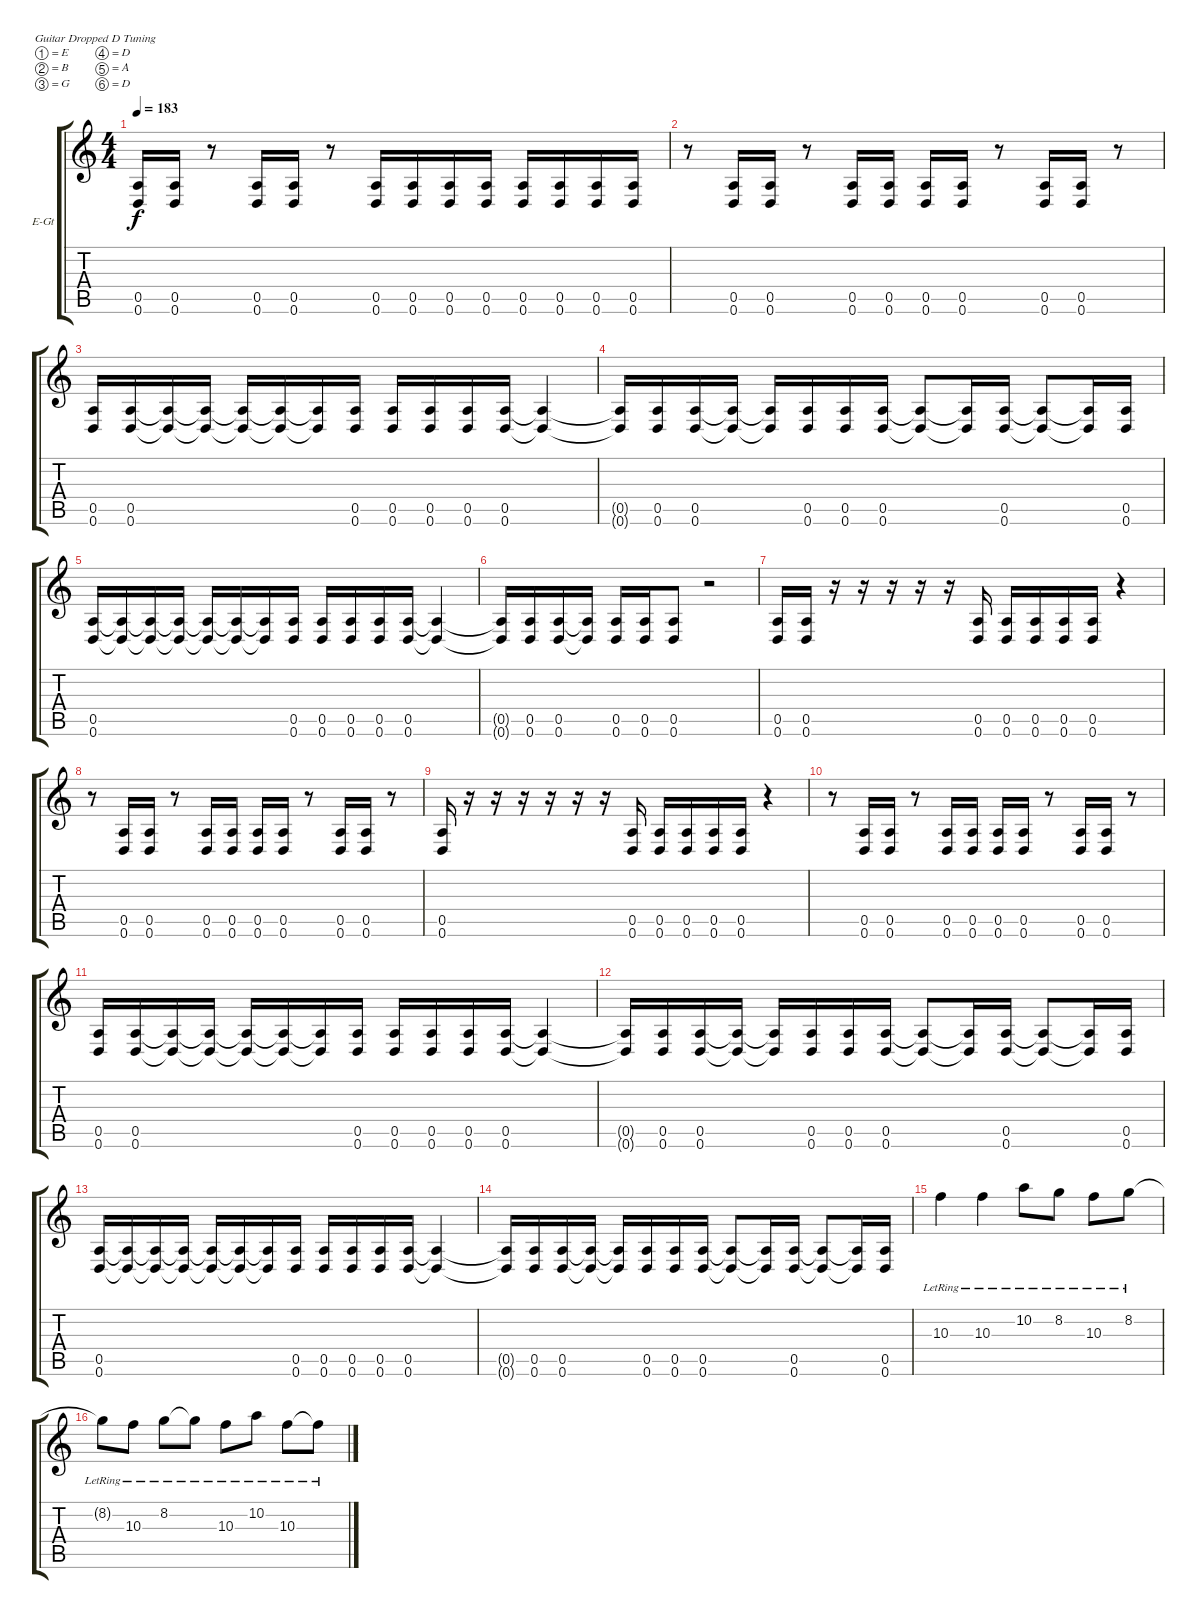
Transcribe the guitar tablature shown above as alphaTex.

\bracketExtendMode groupsimilarinstruments
\firstSystemTrackNameOrientation horizontal
\otherSystemsTrackNameOrientation horizontal
\track ("Guitar 1" "E-Gt") {instrument overdrivenguitar}
\staff {score tabs}
\tuning (E4 B3 G3 D3 A2 D2)
\ts (4 4)
\tempo 183
\clef g2
\ks c
(0.5 0.6).16{dy f} (0.5 0.6).16 r.8 (0.5 0.6).16 (0.5 0.6).16 r.8 (0.5 0.6).16 (0.5 0.6).16 (0.5 0.6).16 (0.5 0.6).16 (0.5 0.6).16 (0.5 0.6).16 (0.5 0.6).16 (0.5 0.6).16 |
r.8 (0.5 0.6).16 (0.5 0.6).16 r.8 (0.5 0.6).16 (0.5 0.6).16 (0.5 0.6).16 (0.5 0.6).16 r.8 (0.5 0.6).16 (0.5 0.6).16 r.8 |
(0.5 0.6).16 (0.5 0.6).16 (0.5{t} 0.6{t}).16 (0.5{t} 0.6{t}).16 (0.5{t} 0.6{t}).16 (0.5{t} 0.6{t}).16 (0.5{t} 0.6{t}).16 (0.5 0.6).16 (0.5 0.6).16 (0.5 0.6).16 (0.5 0.6).16 (0.5 0.6).16 (0.5{t} 0.6{t}).4 |
(0.5{t} 0.6{t}).16 (0.5 0.6).16 (0.5 0.6).16 (0.5{t} 0.6{t}).16 (0.5{t} 0.6{t}).16 (0.5 0.6).16 (0.5 0.6).16 (0.5 0.6).16 (0.5{t} 0.6{t}).8 (0.5{t} 0.6{t}).16 (0.5 0.6).16 (0.5{t} 0.6{t}).8 (0.5{t} 0.6{t}).16 (0.5 0.6).16 |
(0.5 0.6).16 (0.5{t} 0.6{t}).16 (0.5{t} 0.6{t}).16 (0.5{t} 0.6{t}).16 (0.5{t} 0.6{t}).16 (0.5{t} 0.6{t}).16 (0.5{t} 0.6{t}).16 (0.5 0.6).16 (0.5 0.6).16 (0.5 0.6).16 (0.5 0.6).16 (0.5 0.6).16 (0.5{t} 0.6{t}).4 |
(0.5{t} 0.6{t}).16 (0.5 0.6).16 (0.5 0.6).16 (0.5{t} 0.6{t}).16 (0.5 0.6).16 (0.5 0.6).16 (0.5 0.6).8 r.2 |
(0.5 0.6).16 (0.5 0.6).16 r.16 r.16 r.16 r.16 r.16 (0.5 0.6).16 (0.5 0.6).16 (0.5 0.6).16 (0.5 0.6).16 (0.5 0.6).16 r.4 |
r.8 (0.5 0.6).16 (0.5 0.6).16 r.8 (0.5 0.6).16 (0.5 0.6).16 (0.5 0.6).16 (0.5 0.6).16 r.8 (0.5 0.6).16 (0.5 0.6).16 r.8 |
(0.5 0.6).16 r.16 r.16 r.16 r.16 r.16 r.16 (0.5 0.6).16 (0.5 0.6).16 (0.5 0.6).16 (0.5 0.6).16 (0.5 0.6).16 r.4 |
r.8 (0.5 0.6).16 (0.5 0.6).16 r.8 (0.5 0.6).16 (0.5 0.6).16 (0.5 0.6).16 (0.5 0.6).16 r.8 (0.5 0.6).16 (0.5 0.6).16 r.8 |
(0.5 0.6).16 (0.5 0.6).16 (0.5{t} 0.6{t}).16 (0.5{t} 0.6{t}).16 (0.5{t} 0.6{t}).16 (0.5{t} 0.6{t}).16 (0.5{t} 0.6{t}).16 (0.5 0.6).16 (0.5 0.6).16 (0.5 0.6).16 (0.5 0.6).16 (0.5 0.6).16 (0.5{t} 0.6{t}).4 |
(0.5{t} 0.6{t}).16 (0.5 0.6).16 (0.5 0.6).16 (0.5{t} 0.6{t}).16 (0.5{t} 0.6{t}).16 (0.5 0.6).16 (0.5 0.6).16 (0.5 0.6).16 (0.5{t} 0.6{t}).8 (0.5{t} 0.6{t}).16 (0.5 0.6).16 (0.5{t} 0.6{t}).8 (0.5{t} 0.6{t}).16 (0.5 0.6).16 |
(0.5 0.6).16 (0.5{t} 0.6{t}).16 (0.5{t} 0.6{t}).16 (0.5{t} 0.6{t}).16 (0.5{t} 0.6{t}).16 (0.5{t} 0.6{t}).16 (0.5{t} 0.6{t}).16 (0.5 0.6).16 (0.5 0.6).16 (0.5 0.6).16 (0.5 0.6).16 (0.5 0.6).16 (0.5{t} 0.6{t}).4 |
(0.5{t} 0.6{t}).16 (0.5 0.6).16 (0.5 0.6).16 (0.5{t} 0.6{t}).16 (0.5{t} 0.6{t}).16 (0.5 0.6).16 (0.5 0.6).16 (0.5 0.6).16 (0.5{t} 0.6{t}).8 (0.5{t} 0.6{t}).16 (0.5 0.6).16 (0.5{t} 0.6{t}).8 (0.5{t} 0.6{t}).16 (0.5 0.6).16 |
10.3{lr}.4 10.3{lr}.4 10.2{lr}.8 8.2{lr}.8 10.3{lr}.8 8.2{lr}.8 |
8.2{lr t}.8 10.3{lr}.8 8.2{lr}.8 8.2{lr t}.8 10.3{lr}.8 10.2{lr}.8 10.3{lr}.8 10.3{lr t}.8
